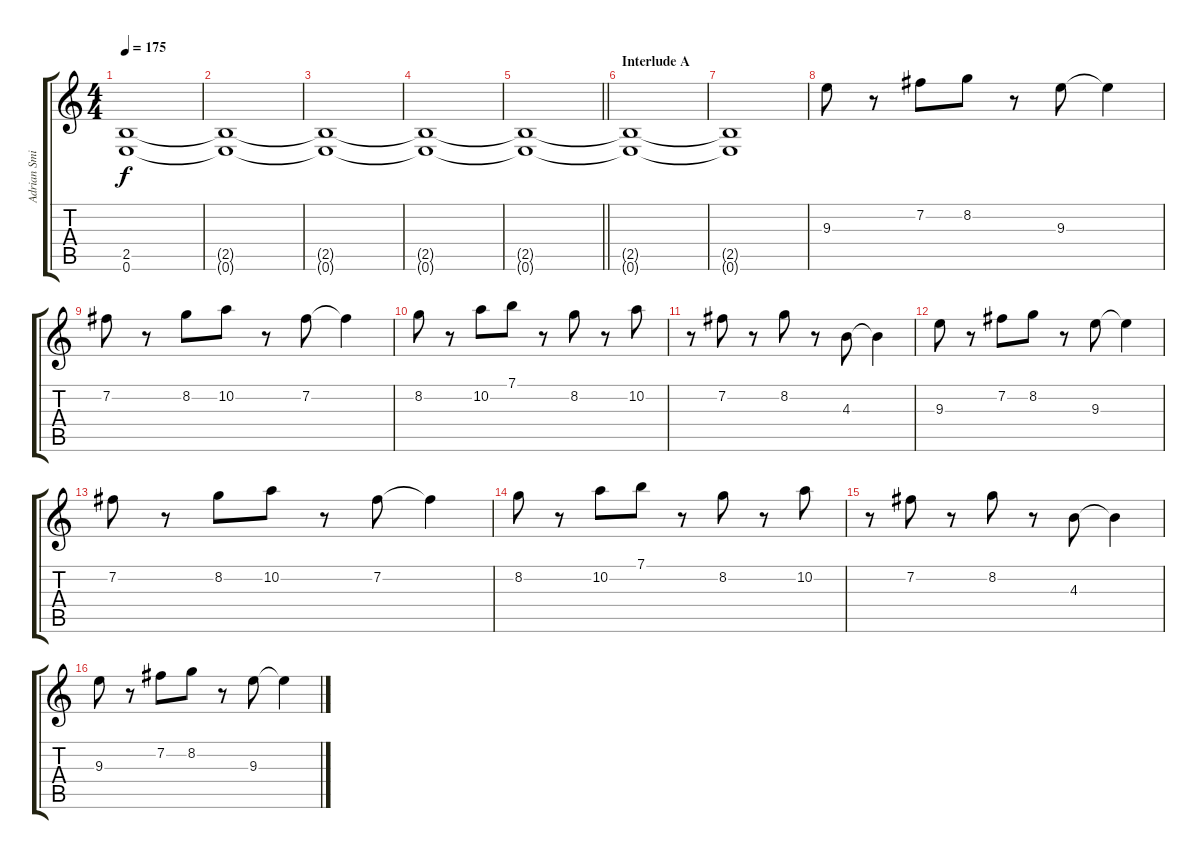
\track ("Adrian Smith" "Adrian Smi") {instrument distortionguitar}
\staff {score tabs}
\tuning (E4 B3 G3 D3 A2 E2) {hide}
\ts (4 4)
\tempo 175
\clef g2
\ks c
(2.5{t} 0.6{t}).1{dy f} |
(2.5{t} 0.6{t}).1 |
(2.5{t} 0.6{t}).1{volume 3} |
(2.5{t} 0.6{t}).1 |
\barLineRight lightlight
(2.5{t} 0.6{t}).1 |
\section ("" "Interlude A")
(2.5{t} 0.6{t}).1 |
(2.5{t} 0.6{t}).1 |
9.3.8{volume 10} r.8 7.2.8 8.2.8 r.8 9.3.8 9.3{t}.4 |
7.2.8 r.8 8.2.8 10.2.8 r.8 7.2.8 7.2{t}.4 |
8.2.8 r.8 10.2.8 7.1.8 r.8 8.2.8 r.8 10.2.8 |
r.8 7.2.8 r.8 8.2.8 r.8 4.3.8 4.3{t}.4 |
9.3.8 r.8 7.2.8 8.2.8 r.8 9.3.8 9.3{t}.4 |
7.2.8 r.8 8.2.8 10.2.8 r.8 7.2.8 7.2{t}.4 |
8.2.8 r.8 10.2.8 7.1.8 r.8 8.2.8 r.8 10.2.8 |
r.8 7.2.8 r.8 8.2.8 r.8 4.3.8 4.3{t}.4 |
9.3.8 r.8 7.2.8 8.2.8 r.8 9.3.8 9.3{t}.4
